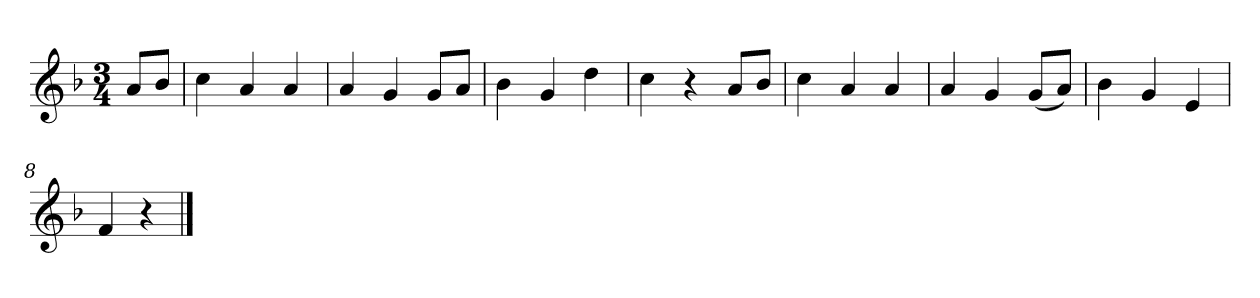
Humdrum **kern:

**kern
*part1
*staff1
*k[b-]
*M3/4
*MM120
=
8aL
8b-J
=1
4cc
4a
4a
=2
4a
4g
8gL
8aJ
=3
4b-
4g
4dd
=4
4cc
4r
8aL
8b-J
=5
4cc
4a
4a
=6
4a
4g
(8gL
8aJ)
=7
4b-
4g
4e
=8
4f
4r
==
*-
